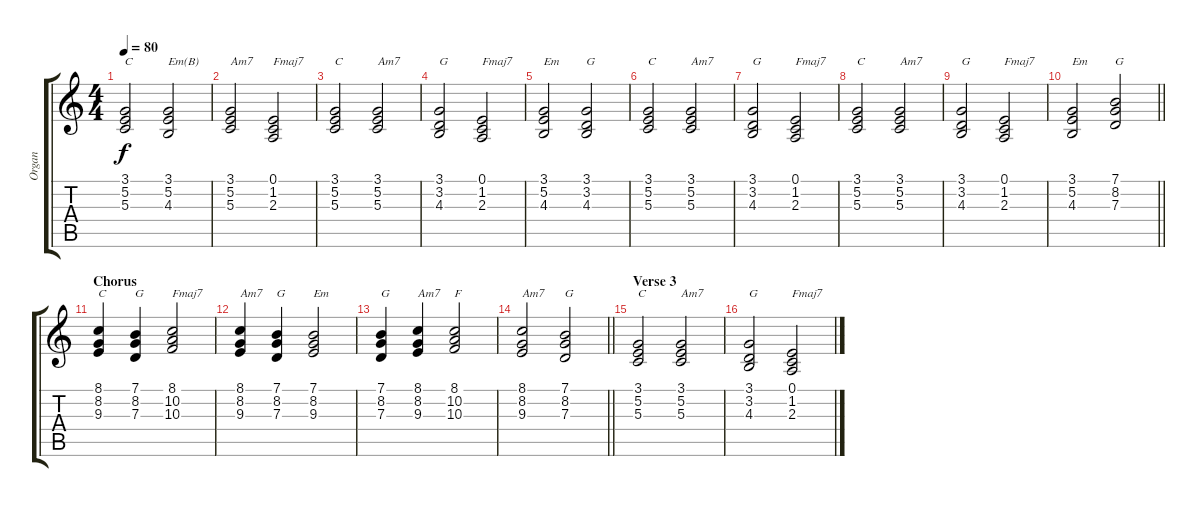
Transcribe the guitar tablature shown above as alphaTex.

\track ("Organ" "Organ") {instrument percussiveorgan}
\staff {score tabs}
\tuning (E4 B3 G3 D3 A2 E2) {hide}
\ts (4 4)
\tempo 80
\clef g2
\ks c
(3.1 5.2 5.3).2{txt "C" dy f} (3.1 5.2 4.3).2{txt "Em(B)"} |
(3.1 5.2 5.3).2{txt "Am7"} (0.1 1.2 2.3).2{txt "Fmaj7"} |
(3.1 5.2 5.3).2{txt "C"} (3.1 5.2 5.3).2{txt "Am7"} |
(3.1 3.2 4.3).2{txt "G"} (0.1 1.2 2.3).2{txt "Fmaj7"} |
(3.1 5.2 4.3).2{txt "Em"} (3.1 3.2 4.3).2{txt "G"} |
(3.1 5.2 5.3).2{txt "C"} (3.1 5.2 5.3).2{txt "Am7"} |
(3.1 3.2 4.3).2{txt "G"} (0.1 1.2 2.3).2{txt "Fmaj7"} |
(3.1 5.2 5.3).2{txt "C"} (3.1 5.2 5.3).2{txt "Am7"} |
(3.1 3.2 4.3).2{txt "G"} (0.1 1.2 2.3).2{txt "Fmaj7"} |
\barLineRight lightlight
(3.1 5.2 4.3).2{txt "Em"} (7.1 8.2 7.3).2{txt "G"} |
\section ("" "Chorus")
(8.1 8.2 9.3).4{txt "C"} (7.1 8.2 7.3).4{txt "G"} (8.1 10.2 10.3).2{txt "Fmaj7"} |
(8.1 8.2 9.3).4{txt "Am7"} (7.1 8.2 7.3).4{txt "G"} (7.1 8.2 9.3).2{txt "Em"} |
(7.1 8.2 7.3).4{txt "G"} (8.1 8.2 9.3).4{txt "Am7"} (8.1 10.2 10.3).2{txt "F"} |
\barLineRight lightlight
(8.1 8.2 9.3).2{txt "Am7"} (7.1 8.2 7.3).2{txt "G"} |
\section ("" "Verse 3")
(3.1 5.2 5.3).2{txt "C"} (3.1 5.2 5.3).2{txt "Am7"} |
(3.1 3.2 4.3).2{txt "G"} (0.1 1.2 2.3).2{txt "Fmaj7"}
